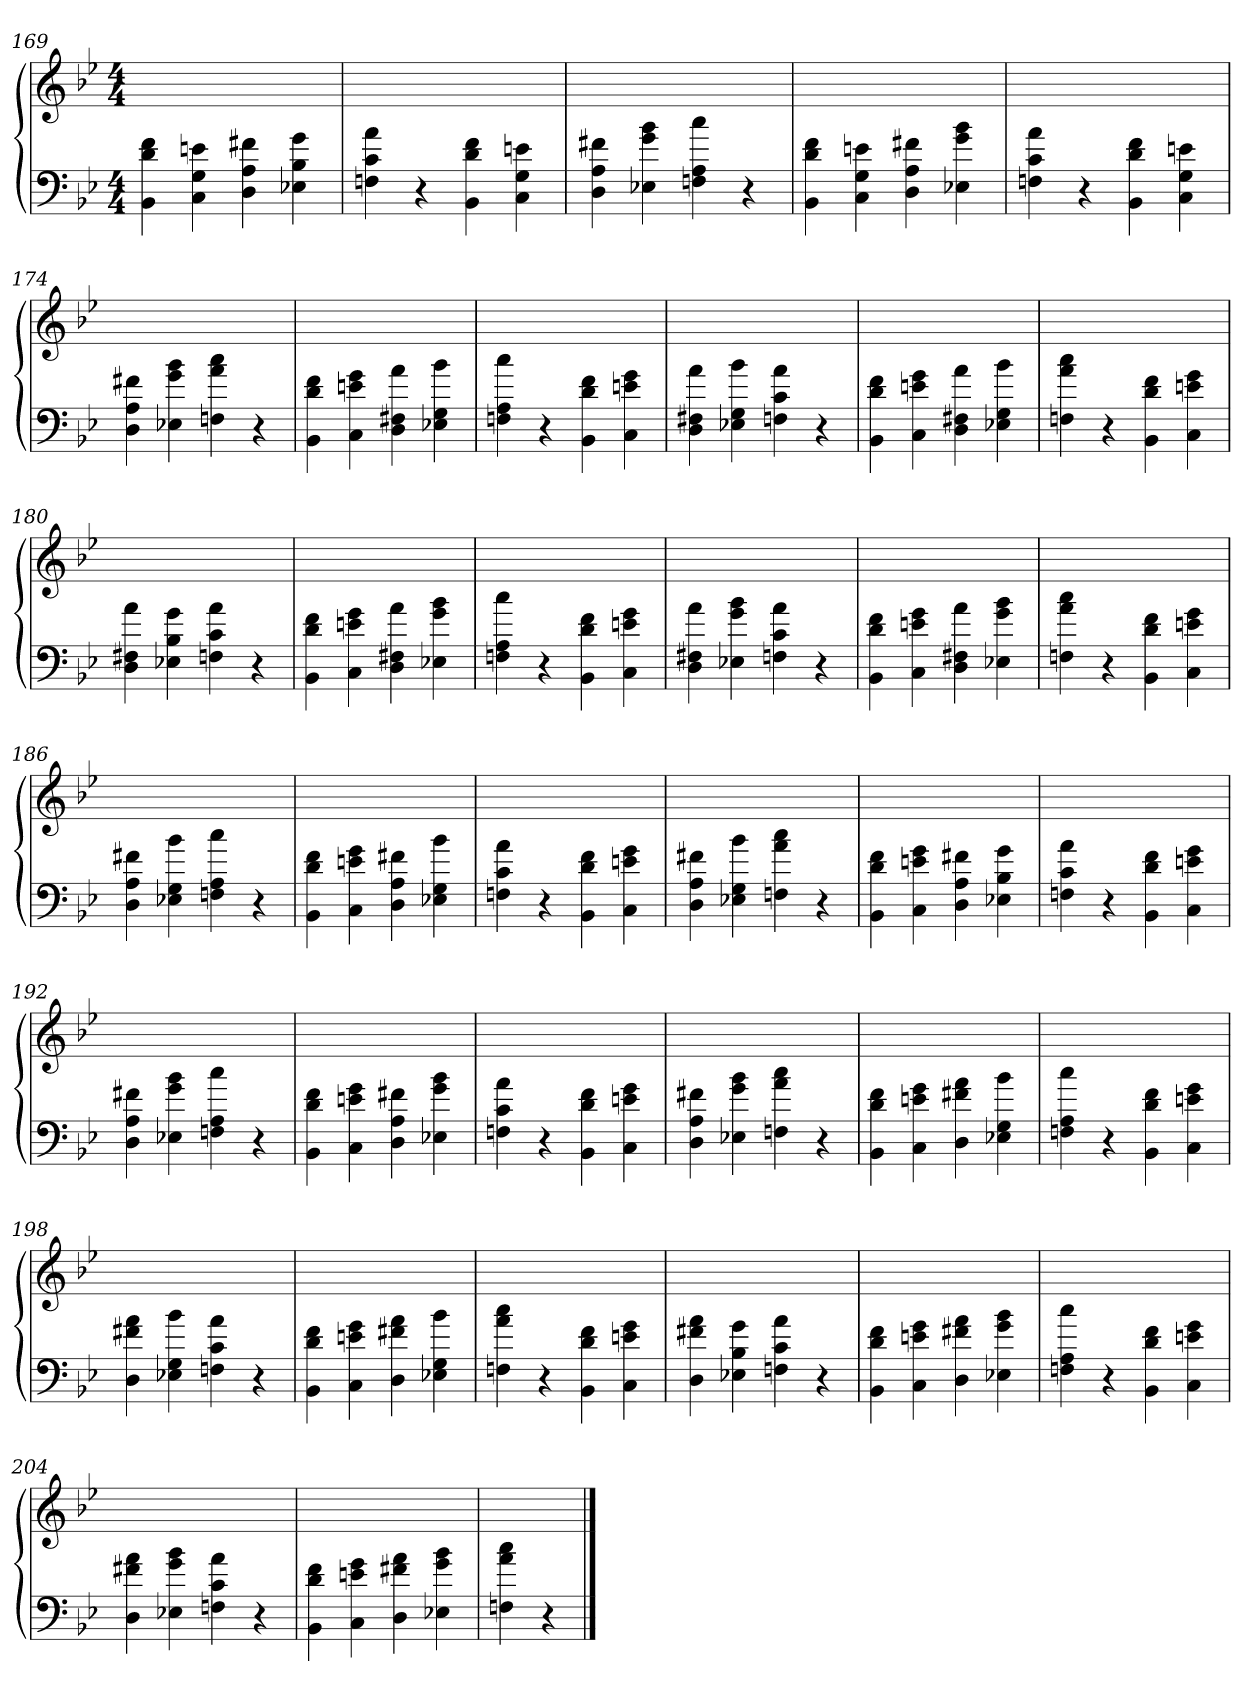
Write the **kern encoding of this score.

**kern	**kern
*part2	*part1
*staff2	*staff1
*clefF4	*clefG2
*k[b-e-]	*k[b-e-]
*B-:	*B-:
*M4/4	*M4/4
=169	=169
4BB- 4d 4f	1ryy
4C 4G 4en	.
4D 4A 4f#X	.
4E-X 4B- 4g	.
=170	=170
4Fn 4c 4a	1ryy
4r	.
4BB- 4d 4f	.
4C 4G 4en	.
=171	=171
4D 4A 4f#X	1ryy
4E-X 4g 4b-	.
4Fn 4A 4cc	.
4r	.
=172	=172
4BB- 4d 4f	1ryy
4C 4G 4en	.
4D 4A 4f#X	.
4E-X 4g 4b-	.
=173	=173
4Fn 4c 4a	1ryy
4r	.
4BB- 4d 4f	.
4C 4G 4en	.
=174	=174
4D 4A 4f#X	1ryy
4E-X 4g 4b-	.
4Fn 4a 4cc	.
4r	.
=175	=175
4BB- 4d 4f	1ryy
4C 4en 4g	.
4D 4F#X 4a	.
4E-X 4G 4b-	.
=176	=176
4Fn 4A 4cc	1ryy
4r	.
4BB- 4d 4f	.
4C 4en 4g	.
=177	=177
4D 4F#X 4a	1ryy
4E-X 4G 4b-	.
4Fn 4c 4a	.
4r	.
=178	=178
4BB- 4d 4f	1ryy
4C 4en 4g	.
4D 4F#X 4a	.
4E-X 4G 4b-	.
=179	=179
4Fn 4a 4cc	1ryy
4r	.
4BB- 4d 4f	.
4C 4en 4g	.
=180	=180
4D 4F#X 4a	1ryy
4E-X 4B- 4g	.
4Fn 4c 4a	.
4r	.
=181	=181
4BB- 4d 4f	1ryy
4C 4en 4g	.
4D 4F#X 4a	.
4E-X 4g 4b-	.
=182	=182
4Fn 4A 4cc	1ryy
4r	.
4BB- 4d 4f	.
4C 4en 4g	.
=183	=183
4D 4F#X 4a	1ryy
4E-X 4g 4b-	.
4Fn 4c 4a	.
4r	.
=184	=184
4BB- 4d 4f	1ryy
4C 4en 4g	.
4D 4F#X 4a	.
4E-X 4g 4b-	.
=185	=185
4Fn 4a 4cc	1ryy
4r	.
4BB- 4d 4f	.
4C 4en 4g	.
=186	=186
4D 4A 4f#X	1ryy
4E-X 4G 4b-	.
4Fn 4A 4cc	.
4r	.
=187	=187
4BB- 4d 4f	1ryy
4C 4en 4g	.
4D 4A 4f#X	.
4E-X 4G 4b-	.
=188	=188
4Fn 4c 4a	1ryy
4r	.
4BB- 4d 4f	.
4C 4en 4g	.
=189	=189
4D 4A 4f#X	1ryy
4E-X 4G 4b-	.
4Fn 4a 4cc	.
4r	.
=190	=190
4BB- 4d 4f	1ryy
4C 4en 4g	.
4D 4A 4f#X	.
4E-X 4B- 4g	.
=191	=191
4Fn 4c 4a	1ryy
4r	.
4BB- 4d 4f	.
4C 4en 4g	.
=192	=192
4D 4A 4f#X	1ryy
4E-X 4g 4b-	.
4Fn 4A 4cc	.
4r	.
=193	=193
4BB- 4d 4f	1ryy
4C 4en 4g	.
4D 4A 4f#X	.
4E-X 4g 4b-	.
=194	=194
4Fn 4c 4a	1ryy
4r	.
4BB- 4d 4f	.
4C 4en 4g	.
=195	=195
4D 4A 4f#X	1ryy
4E-X 4g 4b-	.
4Fn 4a 4cc	.
4r	.
=196	=196
4BB- 4d 4f	1ryy
4C 4en 4g	.
4D 4f#X 4a	.
4E-X 4G 4b-	.
=197	=197
4Fn 4A 4cc	1ryy
4r	.
4BB- 4d 4f	.
4C 4en 4g	.
=198	=198
4D 4f#X 4a	1ryy
4E-X 4G 4b-	.
4Fn 4c 4a	.
4r	.
=199	=199
4BB- 4d 4f	1ryy
4C 4en 4g	.
4D 4f#X 4a	.
4E-X 4G 4b-	.
=200	=200
4Fn 4a 4cc	1ryy
4r	.
4BB- 4d 4f	.
4C 4en 4g	.
=201	=201
4D 4f#X 4a	1ryy
4E-X 4B- 4g	.
4Fn 4c 4a	.
4r	.
=202	=202
4BB- 4d 4f	1ryy
4C 4en 4g	.
4D 4f#X 4a	.
4E-X 4g 4b-	.
=203	=203
4Fn 4A 4cc	1ryy
4r	.
4BB- 4d 4f	.
4C 4en 4g	.
=204	=204
4D 4f#X 4a	1ryy
4E-X 4g 4b-	.
4Fn 4c 4a	.
4r	.
=205	=205
4BB- 4d 4f	1ryy
4C 4en 4g	.
4D 4f#X 4a	.
4E-X 4g 4b-	.
=206	=206
4Fn 4a 4cc	2ryy
4r	.
==	==
*-	*-
